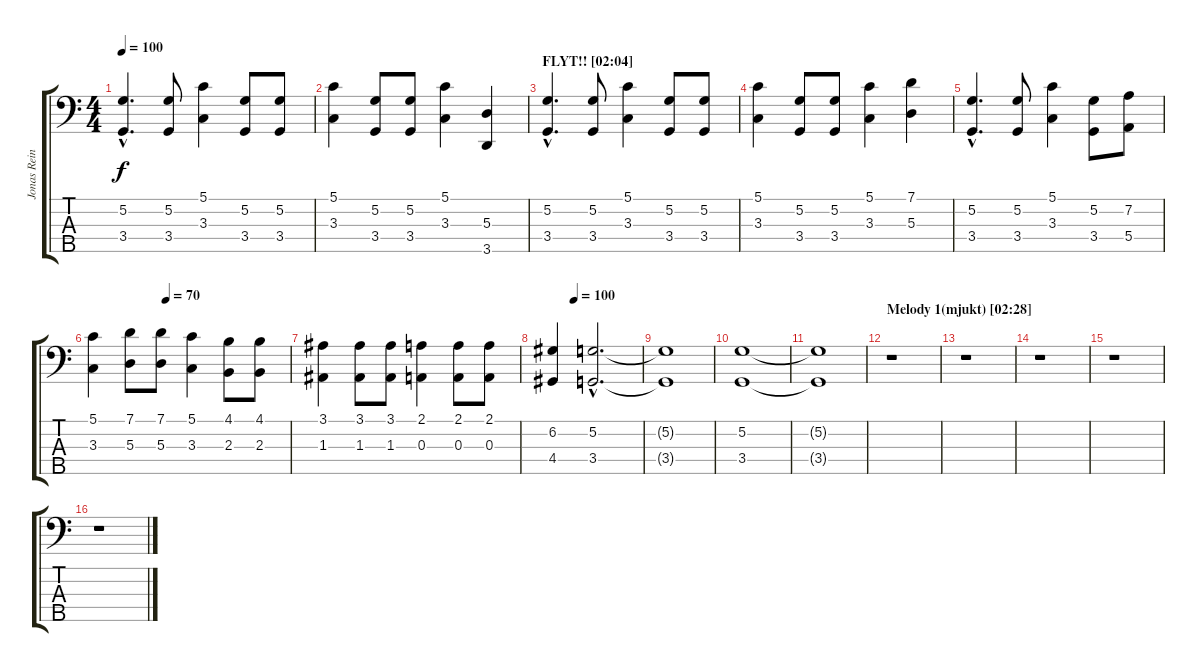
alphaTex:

\track ("Jonas Reingold" "Jonas Rein") {instrument electricbasspick}
\staff {score tabs}
\tuning (G2 D2 A1 E1 B0) {hide}
\ts (4 4)
\tempo 100
\clef f4
\ks c
(5.2{hac} 3.4{hac}).4{d dy f} (5.2 3.4).8 (5.1 3.3).4 (5.2 3.4).8 (5.2 3.4).8 |
(5.1 3.3).4 (5.2 3.4).8 (5.2 3.4).8 (5.1 3.3).4 (5.3 3.5).4 |
\section ("" "FLYT!! [02:04]")
(5.2{hac} 3.4{hac}).4{d} (5.2 3.4).8 (5.1 3.3).4 (5.2 3.4).8 (5.2 3.4).8 |
(5.1 3.3).4 (5.2 3.4).8 (5.2 3.4).8 (5.1 3.3).4 (7.1 5.3).4 |
(5.2{hac} 3.4{hac}).4{d} (5.2 3.4).8 (5.1 3.3).4 (5.2 3.4).8 (7.2 5.4).8 |
\tempo (70 0.375)
(5.1 3.3).4 (7.1 5.3).8 (7.1 5.3).8 (5.1 3.3).4 (4.1 2.3).8 (4.1 2.3).8 |
(3.1 1.3).4 (3.1 1.3).8 (3.1 1.3).8 (2.1 0.3).4 (2.1 0.3).8 (2.1 0.3).8 |
\tempo (100 0.25)
(6.2 4.4).4 (5.2{hac} 3.4{hac}).2{d} |
(5.2{t} 3.4{t}).1 |
(5.2 3.4).1 |
(5.2{t} 3.4{t}).1 |
\section ("" "Melody 1(mjukt) [02:28]")
r.1 |
r.1 |
r.1 |
r.1 |
r.1
